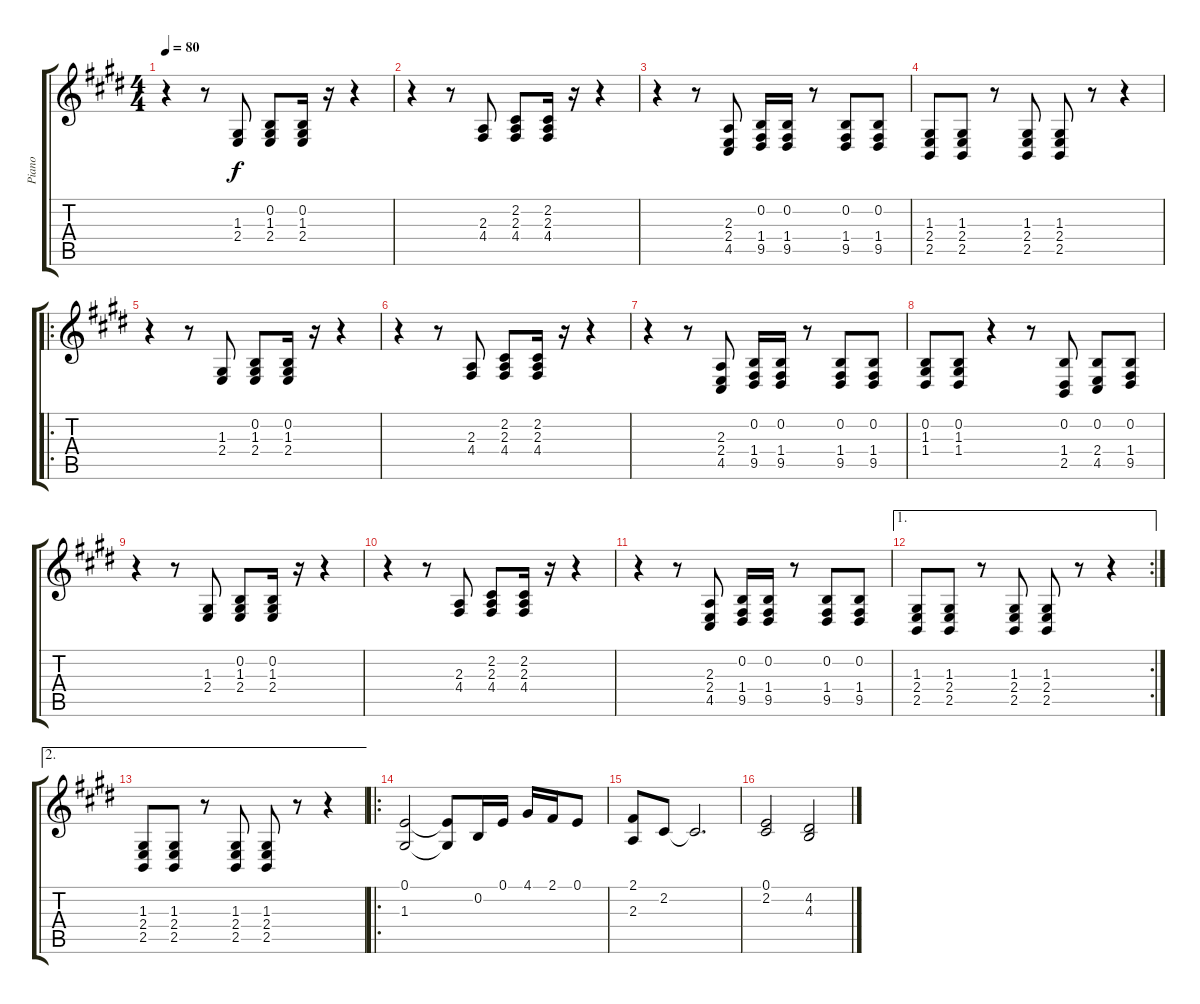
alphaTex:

\track ("Piano" "Piano") {instrument brightacousticpiano}
\staff {score tabs}
\tuning (E4 B3 G3 D3 A2 E2) {hide}
\ts (4 4)
\tempo 80
\clef g2
\ks e
r.4{dy f instrument brightacousticpiano} r.8 (1.3 2.4).8 (0.2 1.3 2.4).8 (0.2 1.3 2.4).16 r.16 r.4 |
r.4 r.8 (2.3 4.4).8 (2.2 2.3 4.4).8 (2.2 2.3 4.4).16 r.16 r.4 |
r.4 r.8 (2.3 2.4 4.5).8 (0.2 1.4 9.5).16 (0.2 1.4 9.5).16 r.8 (0.2 1.4 9.5).8 (0.2 1.4 9.5).8 |
(1.3 2.4 2.5).8 (1.3 2.4 2.5).8 r.8 (1.3 2.4 2.5).8 (1.3 2.4 2.5).8 r.8 r.4 |
\ro
r.4 r.8 (1.3 2.4).8 (0.2 1.3 2.4).8 (0.2 1.3 2.4).16 r.16 r.4 |
r.4 r.8 (2.3 4.4).8 (2.2 2.3 4.4).8 (2.2 2.3 4.4).16 r.16 r.4 |
r.4 r.8 (2.3 2.4 4.5).8 (0.2 1.4 9.5).16 (0.2 1.4 9.5).16 r.8 (0.2 1.4 9.5).8 (0.2 1.4 9.5).8 |
(0.2 1.3 1.4).8 (0.2 1.3 1.4).8 r.4 r.8 (0.2 1.4 2.5).8 (0.2 2.4 4.5).8 (0.2 1.4 9.5).8 |
r.4 r.8 (1.3 2.4).8 (0.2 1.3 2.4).8 (0.2 1.3 2.4).16 r.16 r.4 |
r.4 r.8 (2.3 4.4).8 (2.2 2.3 4.4).8 (2.2 2.3 4.4).16 r.16 r.4 |
r.4 r.8 (2.3 2.4 4.5).8 (0.2 1.4 9.5).16 (0.2 1.4 9.5).16 r.8 (0.2 1.4 9.5).8 (0.2 1.4 9.5).8 |
\ae 1
\rc 2
(1.3 2.4 2.5).8 (1.3 2.4 2.5).8 r.8 (1.3 2.4 2.5).8 (1.3 2.4 2.5).8 r.8 r.4 |
\ae 2
(1.3 2.4 2.5).8 (1.3 2.4 2.5).8 r.8 (1.3 2.4 2.5).8 (1.3 2.4 2.5).8 r.8 r.4 |
\ro
(0.1 1.3).2 (0.1{t} 1.3{t}).8 0.2.16 0.1.16 4.1.16 2.1.16 0.1.8 |
(2.1 2.3).8 2.2.8 2.2{t}.2{d} |
(0.1 2.2).2 (4.2 4.3).2
